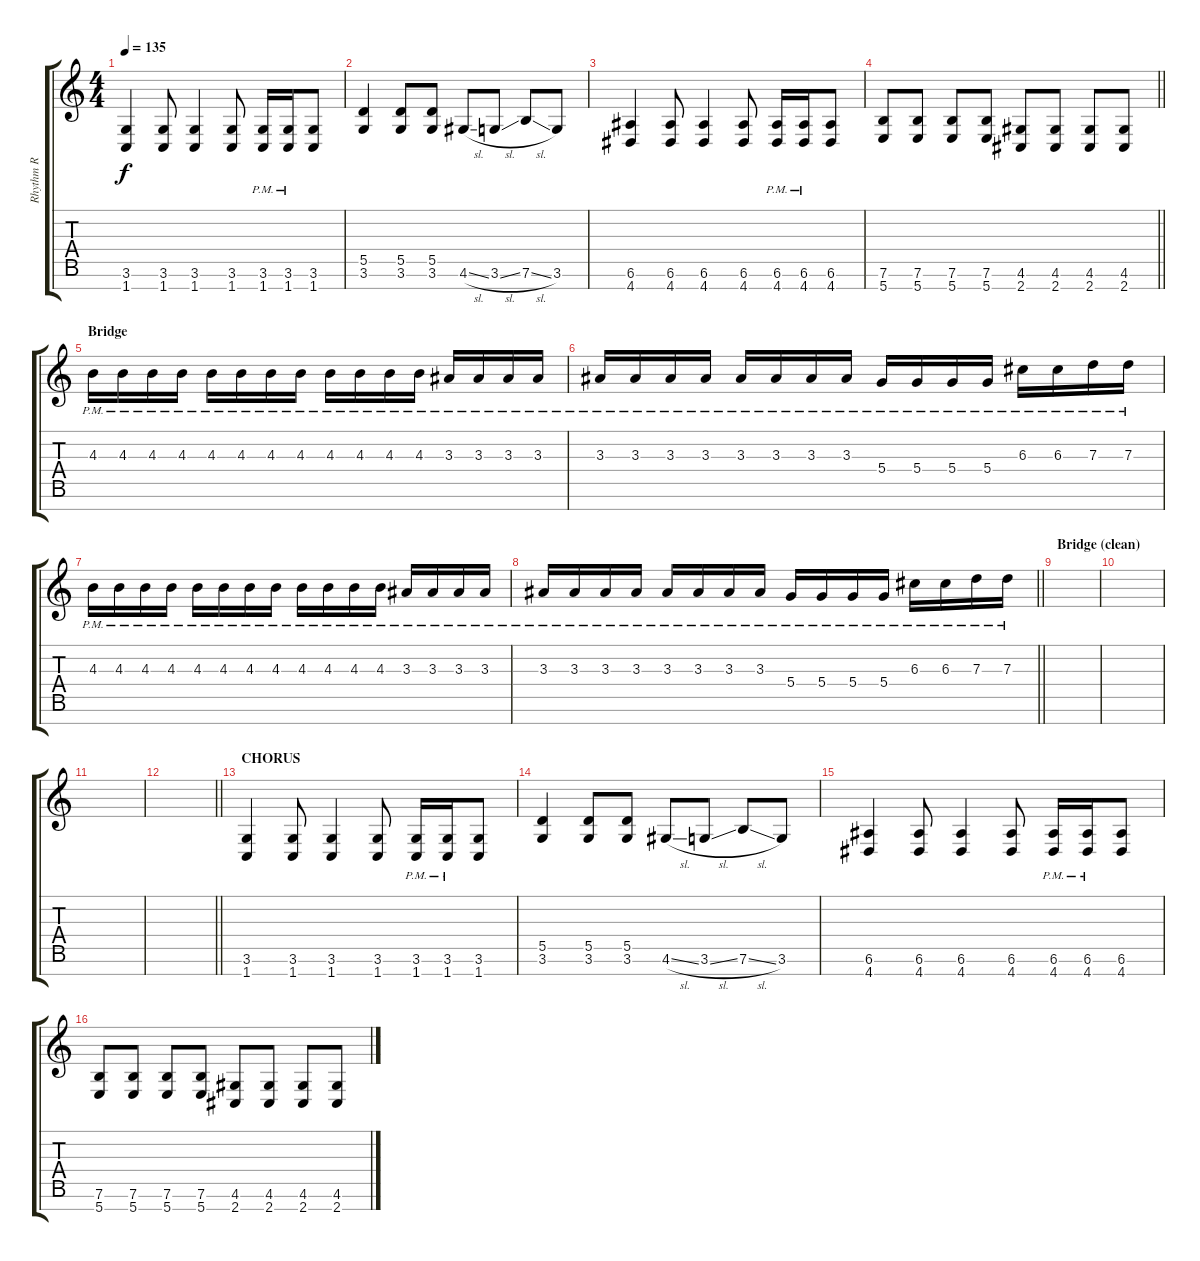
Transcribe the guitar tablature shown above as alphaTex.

\track ("Rhythm R" "Rhythm R") {instrument overdrivenguitar}
\staff {score tabs}
\tuning (E4 B3 G3 D3 A2 E2 B1) {hide}
\ts (4 4)
\tempo 135
\clef g2
\ks c
(3.6 1.7).4{dy f} (3.6 1.7).8 (3.6 1.7).4 (3.6 1.7).8 (3.6{pm} 1.7{pm}).16 (3.6{pm} 1.7{pm}).16 (3.6 1.7).8 |
(5.5 3.6).4 (5.5 3.6).8 (5.5 3.6).8 4.6{sl}.8 3.6{sl}.8 7.6{sl}.8 3.6.8 |
(6.6 4.7).4 (6.6 4.7).8 (6.6 4.7).4 (6.6 4.7).8 (6.6{pm} 4.7{pm}).16 (6.6{pm} 4.7{pm}).16 (6.6 4.7).8 |
\barLineRight lightlight
(7.6 5.7).8 (7.6 5.7).8 (7.6 5.7).8 (7.6 5.7).8 (4.6 2.7).8 (4.6 2.7).8 (4.6 2.7).8 (4.6 2.7).8 |
\section ("" "Bridge")
4.3{pm}.16 4.3{pm}.16 4.3{pm}.16 4.3{pm}.16 4.3{pm}.16 4.3{pm}.16 4.3{pm}.16 4.3{pm}.16 4.3{pm}.16 4.3{pm}.16 4.3{pm}.16 4.3{pm}.16 3.3{pm}.16 3.3{pm}.16 3.3{pm}.16 3.3{pm}.16 |
3.3{pm}.16 3.3{pm}.16 3.3{pm}.16 3.3{pm}.16 3.3{pm}.16 3.3{pm}.16 3.3{pm}.16 3.3{pm}.16 5.4{pm}.16 5.4{pm}.16 5.4{pm}.16 5.4{pm}.16 6.3{pm}.16 6.3{pm}.16 7.3{pm}.16 7.3{pm}.16 |
4.3{pm}.16 4.3{pm}.16 4.3{pm}.16 4.3{pm}.16 4.3{pm}.16 4.3{pm}.16 4.3{pm}.16 4.3{pm}.16 4.3{pm}.16 4.3{pm}.16 4.3{pm}.16 4.3{pm}.16 3.3{pm}.16 3.3{pm}.16 3.3{pm}.16 3.3{pm}.16 |
\barLineRight lightlight
3.3{pm}.16 3.3{pm}.16 3.3{pm}.16 3.3{pm}.16 3.3{pm}.16 3.3{pm}.16 3.3{pm}.16 3.3{pm}.16 5.4{pm}.16 5.4{pm}.16 5.4{pm}.16 5.4{pm}.16 6.3{pm}.16 6.3{pm}.16 7.3{pm}.16 7.3{pm}.16 |
\section ("" "Bridge (clean)")
|
|
|
\barLineRight lightlight
|
\section ("" "CHORUS")
(3.6 1.7).4 (3.6 1.7).8 (3.6 1.7).4 (3.6 1.7).8 (3.6{pm} 1.7{pm}).16 (3.6{pm} 1.7{pm}).16 (3.6 1.7).8 |
(5.5 3.6).4 (5.5 3.6).8 (5.5 3.6).8 4.6{sl}.8 3.6{sl}.8 7.6{sl}.8 3.6.8 |
(6.6 4.7).4 (6.6 4.7).8 (6.6 4.7).4 (6.6 4.7).8 (6.6{pm} 4.7{pm}).16 (6.6{pm} 4.7{pm}).16 (6.6 4.7).8 |
(7.6 5.7).8 (7.6 5.7).8 (7.6 5.7).8 (7.6 5.7).8 (4.6 2.7).8 (4.6 2.7).8 (4.6 2.7).8 (4.6 2.7).8
